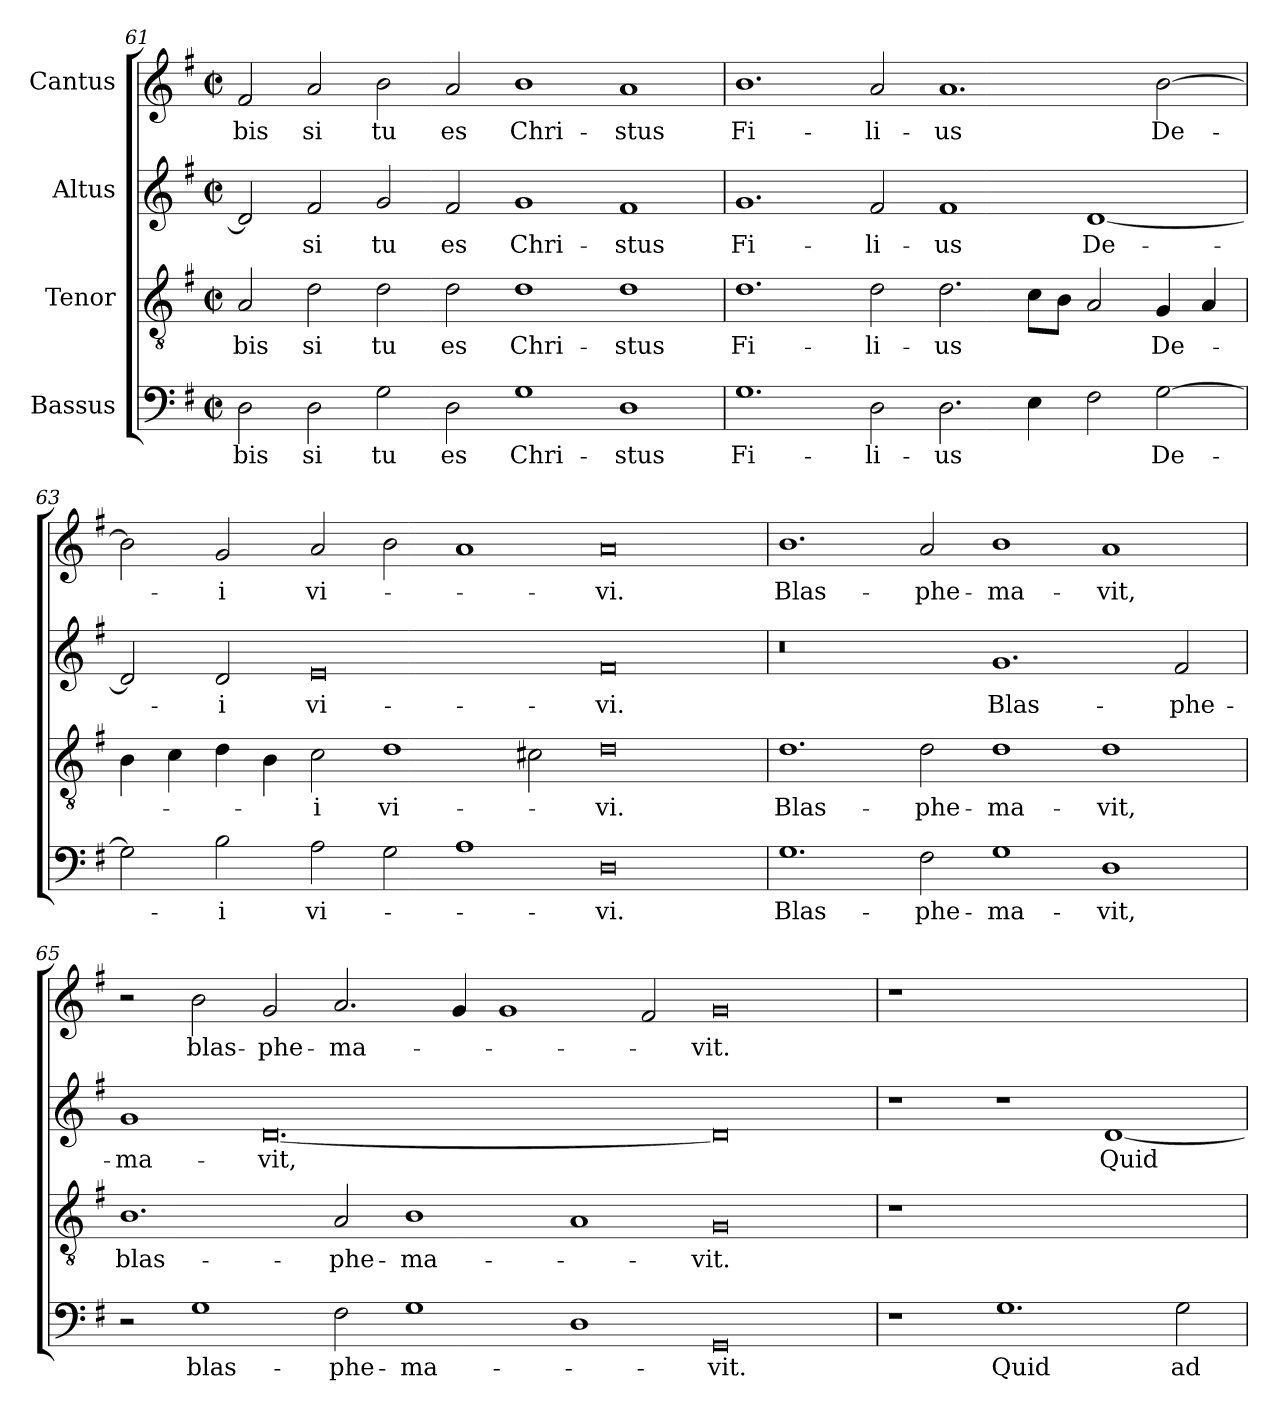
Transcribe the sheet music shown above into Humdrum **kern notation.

**kern	**text	**kern	**text	**kern	**text	**kern	**text
*part4	*part4	*part3	*part3	*part2	*part2	*part1	*part1
*staff4	*staff4	*staff3	*staff3	*staff2	*staff2	*staff1	*staff1
*I"Bassus	*	*I"Tenor	*	*I"Altus	*	*I"Cantus	*
!!LO:LB:g=z
*clefF4	*	*clefGv2	*	*clefG2	*	*clefG2	*
*k[f#]	*	*k[f#]	*	*k[f#]	*	*k[f#]	*
*G:	*	*G:	*	*G:	*	*G:	*
*M2/2	*	*M2/2	*	*M2/2	*	*M2/2	*
*met(c|)	*	*met(c|)	*	*met(c|)	*	*met(c|)	*
=61	=61	=61	=61	=61	=61	=61	=61
!	!LO:LY:b	!	!LO:LY:b	!	!	!	!LO:LY:b
2D\	-bis	2A/	-bis	2d/]	.	2f#/	-bis
!	!LO:LY:b	!	!LO:LY:b	!	!LO:LY:b	!	!LO:LY:b
2D\	si	2d\	si	2f#/	si	2a/	si
!	!LO:LY:b	!	!LO:LY:b	!	!LO:LY:b	!	!LO:LY:b
2G\	tu	2d\	tu	2g/	tu	2b\	tu
!	!LO:LY:b	!	!LO:LY:b	!	!LO:LY:b	!	!LO:LY:b
2D\	es	2d\	es	2f#/	es	2a/	es
!	!LO:LY:b	!	!LO:LY:b	!	!LO:LY:b	!	!LO:LY:b
1G	Chri-	1d	Chri-	1g	Chri-	1b	Chri-
!	!LO:LY:b	!	!LO:LY:b	!	!LO:LY:b	!	!LO:LY:b
1D	-stus	1d	-stus	1f#	-stus	1a	-stus
=62	=62	=62	=62	=62	=62	=62	=62
!	!LO:LY:b	!	!LO:LY:b	!	!LO:LY:b	!	!LO:LY:b
1.G	Fi-	1.d	Fi-	1.g	Fi-	1.b	Fi-
!	!LO:LY:b	!	!LO:LY:b	!	!LO:LY:b	!	!LO:LY:b
2D\	-li-	2d\	-li-	2f#/	-li-	2a/	-li-
!	!LO:LY:b	!	!LO:LY:b	!	!LO:LY:b	!	!LO:LY:b
2.D\	-us	2.d\	-us	1f#	-us	1.a	-us
4E\	.	8c\L	.	.	.	.	.
.	.	8B\J	.	.	.	.	.
!	!	!	!	!	!LO:LY:b	!	!
2F#\	.	2A/	.	[1d	De-	.	.
!	!LO:LY:b	!	!LO:LY:b	!	!	!	!LO:LY:b
[2G\	De-	4G/	De-	.	.	[2b\	De-
.	.	4A/	.	.	.	.	.
=63	=63	=63	=63	=63	=63	=63	=63
2G\]	.	4B\	.	2d/]	.	2b\]	.
.	.	4c\	.	.	.	.	.
!	!LO:LY:b	!	!	!	!LO:LY:b	!	!LO:LY:b
2B\	-i	4d\	.	2d/	-i	2g/	-i
.	.	4B\	.	.	.	.	.
!	!LO:LY:b	!	!LO:LY:b	!	!LO:LY:b	!	!LO:LY:b
2A\	vi-	2c\	-i	0e	vi-	2a/	vi-
!	!	!	!LO:LY:b	!	!	!	!
2G\	.	1d	vi-	.	.	2b\	.
1A	.	.	.	.	.	1a	.
.	.	2c#X\	.	.	.	.	.
!	!LO:LY:b	!	!LO:LY:b	!	!LO:LY:b	!	!LO:LY:b
0D	-vi.	0d	-vi.	0f#	-vi.	0a	-vi.
!!LO:PB:g=z
=64	=64	=64	=64	=64	=64	=64	=64
!	!LO:LY:b	!	!LO:LY:b	!	!	!	!LO:LY:b
1.G	Blas-	1.d	Blas-	0r	.	1.b	Blas-
!	!LO:LY:b	!	!LO:LY:b	!	!	!	!LO:LY:b
2F#\	-phe-	2d\	-phe-	.	.	2a/	-phe-
!	!LO:LY:b	!	!LO:LY:b	!	!LO:LY:b	!	!LO:LY:b
1G	-ma-	1d	-ma-	1.g	Blas-	1b	-ma-
!	!LO:LY:b	!	!LO:LY:b	!	!	!	!LO:LY:b
1D	-vit,	1d	-vit,	.	.	1a	-vit,
!	!	!	!	!	!LO:LY:b	!	!
.	.	.	.	2f#/	-phe-	.	.
=65	=65	=65	=65	=65	=65	=65	=65
!	!	!	!LO:LY:b	!	!LO:LY:b	!	!
2r	.	1.B	blas-	1g	-ma-	2r	.
!	!LO:LY:b	!	!	!	!	!	!LO:LY:b
1G	blas-	.	.	.	.	2b\	blas-
!	!	!	!	!	!LO:LY:b	!	!LO:LY:b
.	.	.	.	[0.d	-vit,	2g/	-phe-
!	!LO:LY:b	!	!LO:LY:b	!	!	!	!LO:LY:b
2F#\	-phe-	2A/	-phe-	.	.	2.a/	-ma-
!	!LO:LY:b	!	!LO:LY:b	!	!	!	!
1G	-ma-	1B	-ma-	.	.	.	.
.	.	.	.	.	.	4g/	.
.	.	.	.	.	.	1g	.
1D	.	1A	.	.	.	.	.
.	.	.	.	.	.	2f#/	.
!	!LO:LY:b	!	!LO:LY:b	!	!	!	!LO:LY:b
0GG	-vit.	0G	-vit.	0d]	.	0g	-vit.
=66	=66	=66	=66	=66	=66	=66	=66
1r	.	1r	.	1r	.	1r	.
!	!LO:LY:b	!	!	!	!	!	!
1.G	Quid	0ryy	.	1r	.	0ryy	.
!	!	!	!	!	!LO:LY:b	!	!
.	.	.	.	[1d	Quid	.	.
!	!LO:LY:b	!	!	!	!	!	!
2G\	ad	.	.	.	.	.	.
=	=	=	=	=	=	=	=
*-	*-	*-	*-	*-	*-	*-	*-
